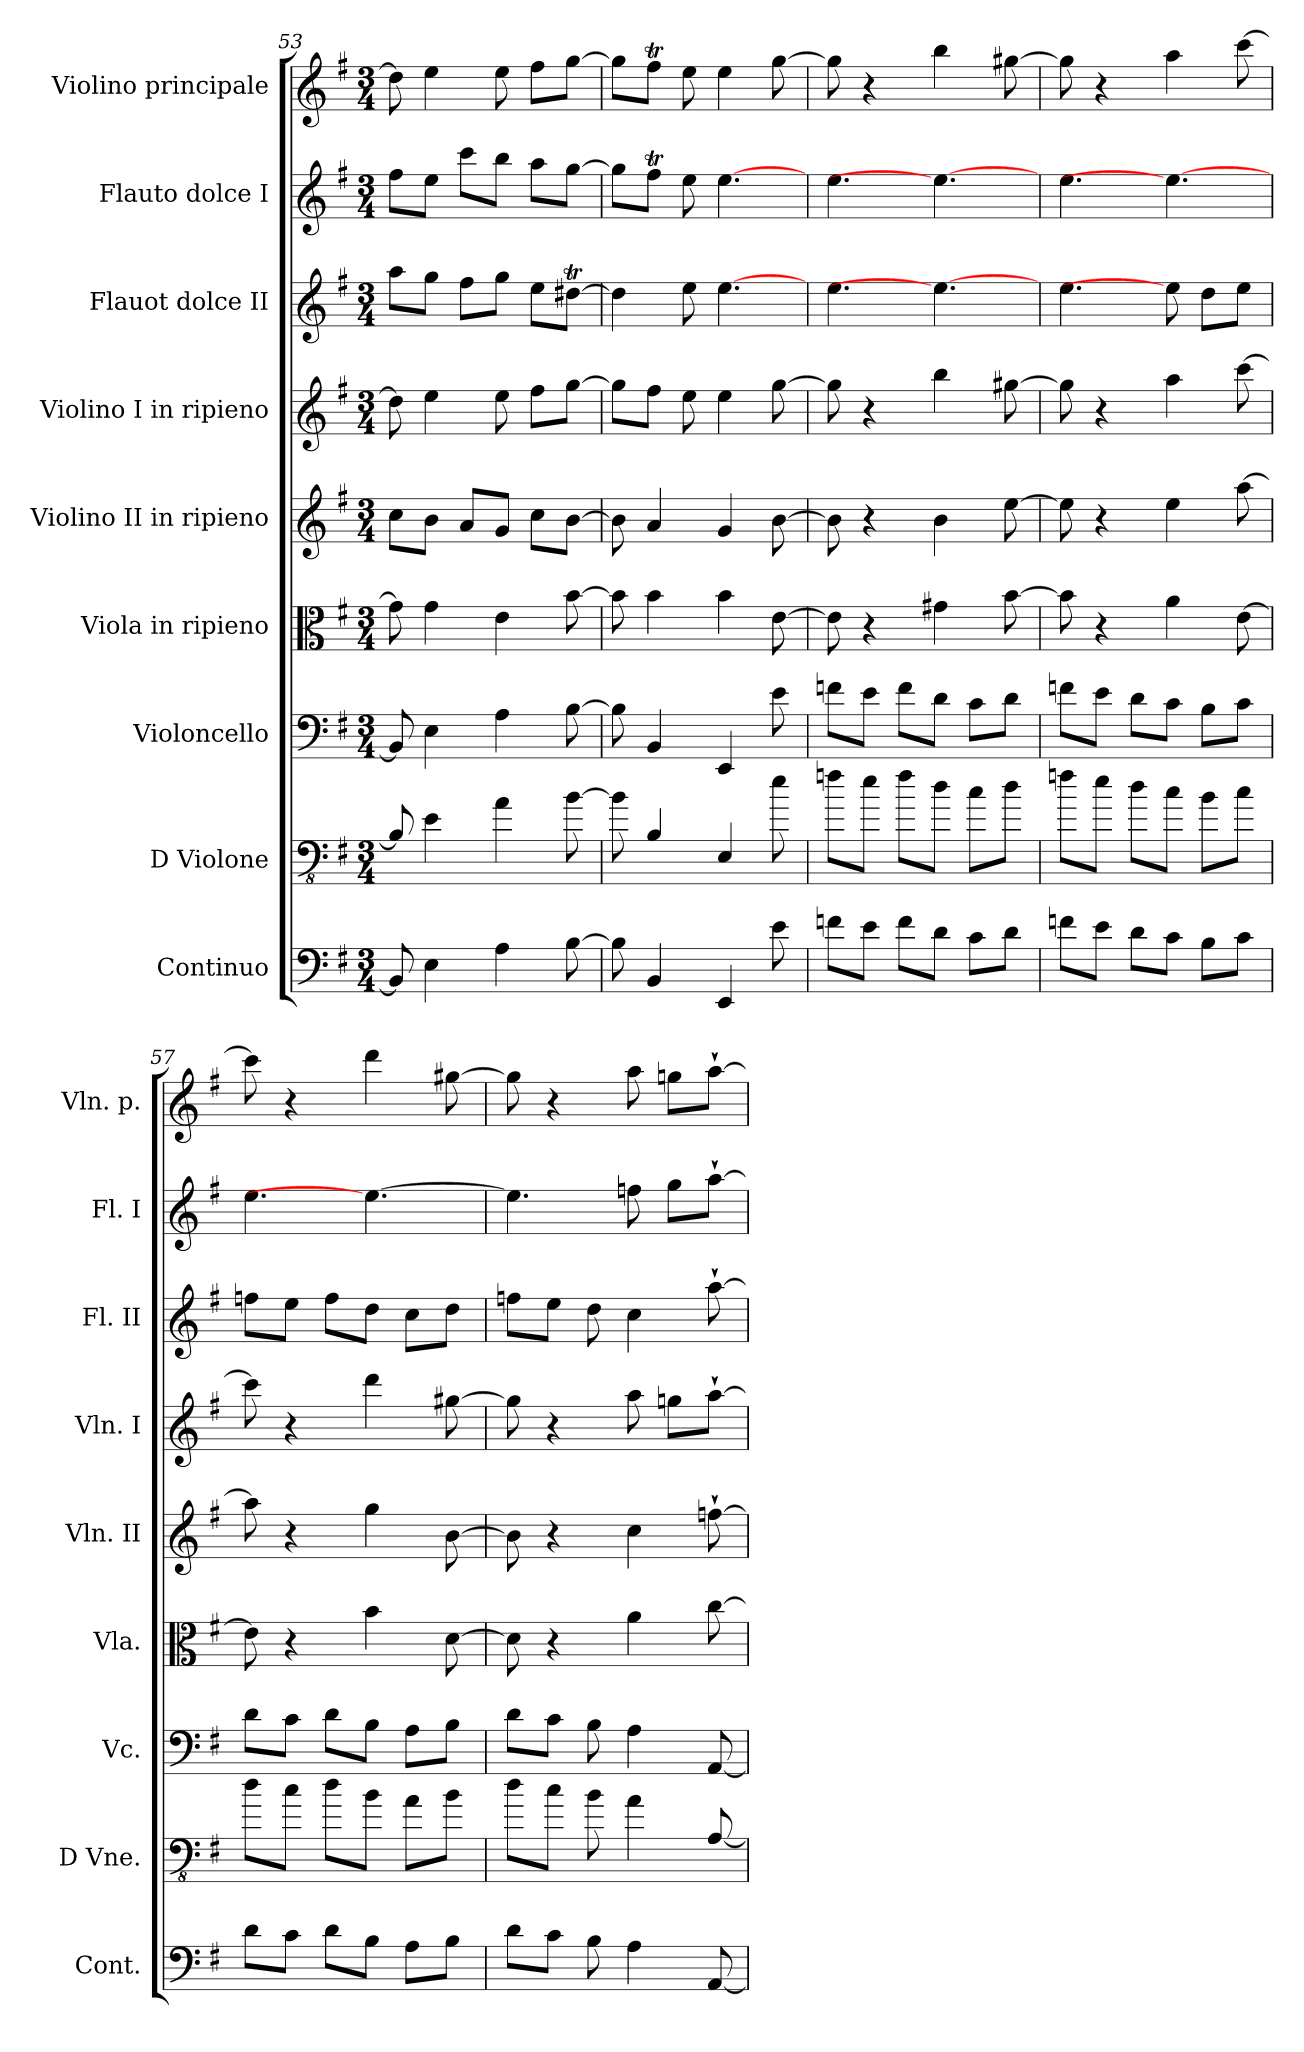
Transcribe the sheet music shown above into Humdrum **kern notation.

**kern	**kern	**kern	**kern	**kern	**kern	**kern	**kern	**kern
*part9	*part8	*part7	*part6	*part5	*part4	*part3	*part2	*part1
*staff9	*staff8	*staff7	*staff6	*staff5	*staff4	*staff3	*staff2	*staff1
*I"Continuo	*I"D Violone	*I"Violoncello	*I"Viola in ripieno	*I"Violino II in ripieno	*I"Violino I in ripieno	*I"Flauot dolce II	*I"Flauto dolce I	*I"Violino principale
*I'Cont.	*I'D Vne.	*I'Vc.	*I'Vla.	*I'Vln. II	*I'Vln. I	*I'Fl. II	*I'Fl. I	*I'Vln. p.
*clefF4	*clefFv4	*clefF4	*clefC3	*clefG2	*clefG2	*clefG2	*clefG2	*clefG2
*	*ITrd7c12	*	*	*	*	*	*	*
*k[f#]	*k[f#]	*k[f#]	*k[f#]	*k[f#]	*k[f#]	*k[f#]	*k[f#]	*k[f#]
*M3/4	*M3/4	*M3/4	*M3/4	*M3/4	*M3/4	*M3/4	*M3/4	*M3/4
=53	=53	=53	=53	=53	=53	=53	=53	=53
8BB/]	8BBB/]	8BB/]	8g\]	8cc\L	8dd#\]	8aa\L	8ff#\L	8dd#\]
4E\	4EE\	4E\	4g\	8b\J	4ee\	8gg\J	8ee\J	4ee\
.	.	.	.	8a/L	.	8ff#\L	8ccc\L	.
4A\	4AA\	4A\	4e\	8g/J	8ee\	8gg\J	8bb\J	8ee\
.	.	.	.	8cc\L	8ff#\L	8ee\L	8aa\L	8ff#\L
[8B\	[8BB\	[8B\	[8b\	[8b\J	[8gg\J	[8dd#Xt\J	[8gg\J	[8gg\J
=54	=54	=54	=54	=54	=54	=54	=54	=54
8B\]	8BB\]	8B\]	8b\]	8b\]	8gg\L]	4dd#\]	8gg\L]	8gg\L]
4BB/	4BBB/	4BB/	4b\	4a/	8ff#\J	.	8ff#t\J	8ff#t\J
.	.	.	.	.	8ee\	8ee\	8ee\	8ee\
4EE/	4EEE/	4EE/	4b\	4g/	4ee\	[4.ee\	[4.ee\	4ee\
8e\	8E\	8e\	[8e\	[8b\	[8gg\	.	.	[8gg\
!!LO:PB:g=z
=55	=55	=55	=55	=55	=55	=55	=55	=55
8fn\L	8Fn\L	8fn\L	8e\]	8b\]	8gg\]	4.ee\	4.ee\	8gg\]
8e\J	8E\J	8e\J	4r	4r	4r	.	.	4r
8f\L	8F\L	8f\L	.	.	.	.	.	.
8d\J	8D\J	8d\J	4g#X\	4b\	4bb\	4.ee\_	4.ee\_	4bb\
8c\L	8C\L	8c\L	.	.	.	.	.	.
8d\J	8D\J	8d\J	[8b\	[8ee\	[8gg#X\	.	.	[8gg#X\
=56	=56	=56	=56	=56	=56	=56	=56	=56
8fn\L	8Fn\L	8fn\L	8b\]	8ee\]	8gg#\]	4.ee\	4.ee\	8gg#\]
8e\J	8E\J	8e\J	4r	4r	4r	.	.	4r
8d\L	8D\L	8d\L	.	.	.	.	.	.
8c\J	8C\J	8c\J	4a\	4ee\	4aa\	8ee\]	4.ee\_	4aa\
8B\L	8BB\L	8B\L	.	.	.	8dd\L	.	.
8c\J	8C\J	8c\J	[8e\	[8aa\	[8ccc\	8ee\J	.	[8ccc\
=57	=57	=57	=57	=57	=57	=57	=57	=57
8d\L	8D\L	8d\L	8e\]	8aa\]	8ccc\]	8ffn\L	4.ee\	8ccc\]
8c\J	8C\J	8c\J	4r	4r	4r	8ee\J	.	4r
8d\L	8D\L	8d\L	.	.	.	8ff\L	.	.
8B\J	8BB\J	8B\J	4b\	4gg\	4ddd\	8dd\J	4.ee\_	4ddd\
8A\L	8AA\L	8A\L	.	.	.	8cc\L	.	.
8B\J	8BB\J	8B\J	[8d\	[8b\	[8gg#X\	8dd\J	.	[8gg#X\
=58	=58	=58	=58	=58	=58	=58	=58	=58
8d\L	8D\L	8d\L	8d\]	8b\]	8gg#\]	8ffn\L	4.ee\]	8gg#\]
8c\J	8C\J	8c\J	4r	4r	4r	8ee\J	.	4r
8B\	8BB\	8B\	.	.	.	8dd\	.	.
4A\	4AA\	4A\	4a\	4cc\	8aa\	4cc\	8ffn\	8aa\
.	.	.	.	.	8ggn\L	.	8gg\L	8ggn\L
[8AA/	[8AAA/	[8AA/	[8cc\	[8ffn`\	[8aa`\J	[8aa`\	[8aa`\J	[8aa`\J
=	=	=	=	=	=	=	=	=
*-	*-	*-	*-	*-	*-	*-	*-	*-
